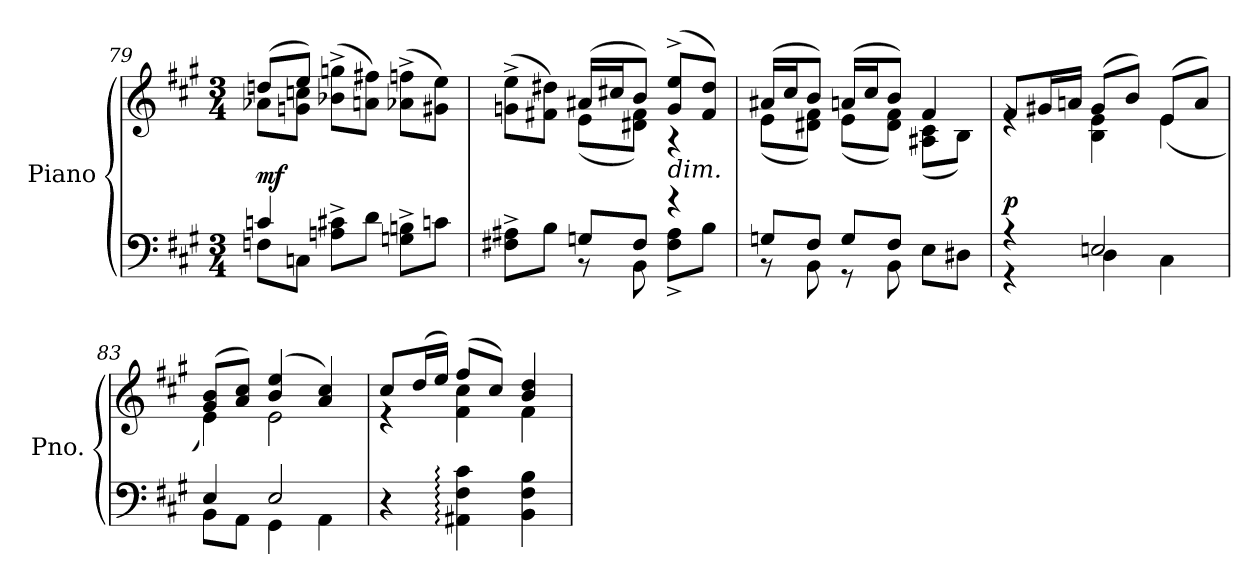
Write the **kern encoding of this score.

**kern	**kern	**dynam
*part1	*part1	*part1
*staff2	*staff1	*staff1/2
*I"Piano	*	*
*I'Pno.	*	*
*clefF4	*clefG2	*
*k[f#c#g#]	*k[f#c#g#]	*
*M3/4	*M3/4	*
=79	=79	=79
*^	*^	*
!	!	!	!	!LO:DY:a=2
4cn/	8Fn\L	(>8ddn/L	8a-X\L	mf
.	8Cn\J	8ee/J)	8gn\ 8ccn\J	.
2ryy	8An\^ 8c#X\^L	(>8b-X\^ 8ggn\^L	2ryy	.
.	8d\J	8an\ 8ff#X\J)	.	.
.	8Gn\^ 8Bn\^L	(>8a-X\^ 8ffn\^L	.	.
.	8cn\J	8g#X\ 8ee\J)	.	.
!!LO:LB:g=z	!!
=80	=80	=80	=80	=80
4ryy	8F#X\^ 8A#X\^L	(>8gn\^ 8ee\^L	4ryy	.
.	8B\J	8f#X\ 8dd#X\J)	.	.
8Gn/L	8r	(>16a#X/LL	(<8e\L	.
.	.	16cc#X/J	.	.
8F#/J	8BB\	8b/J)	8d#X\ 8f#\J)	.
!LO:TX:a:i:t=dim.	!	!	!	!
4r	8F#\^ 8A#\^L	(>8g/^ 8ee/^L	4r	.
.	8B\J	8f#/ 8dd#/J)	.	.
=81	=81	=81	=81	=81
8Gn/L	8r	(>16a#X/LL	(<8e\L	.
.	.	16cc#/J	.	.
8F#/J	8BB\	8b/J)	8d#X\ 8f#\J)	.
8G/L	8r	(>16an/LL	(<8e\L	.
.	.	16cc#/J	.	.
8F#/J	8BB\	8b/J)	8d#\ 8f#\J)	.
4ryy	8E\L	4f#/	(<8A#X\ 8c#\L	.
.	8D#X\J	.	8B\J)	.
=82	=82	=82	=82	=82
!	!	!	!	!LO:DY:a=2
4rGG	4rA	8f#/L	4re	p
.	.	16g#X/L	.	.
.	.	16an/JJ	.	.
2En/	4D\	(>8g#/L	4B\ 4e\	.
.	.	8b/J)	.	.
.	4C#\	(>8e/L	(<4e\	.
.	.	8a/J)	.	.
=83	=83	=83	=83	=83
4E/	8BB\L	(>8g#/ 8b/L	4e\)	.
.	8AA\J	8a/ 8cc#/J)	.	.
2E/	4GG#\	(>4b/ 4ee/	2e\	.
.	4AA\	4a/ 4cc#/)	.	.
*v	*v	*	*	*
=84	=84	=84	=84
4r	8cc#/L	4r	.
.	(>16dd/L	.	.
.	16ee/JJ)	.	.
4AA#X\: 4F#\: 4c#\:	(>8ff#/L	4f#\ 4cc#\	.
.	8cc#/J)	.	.
4BB\ 4F#\ 4B\	4b/ 4dd/	4f#\	.
*	*v	*v	*
=	=	=
*-	*-	*-
